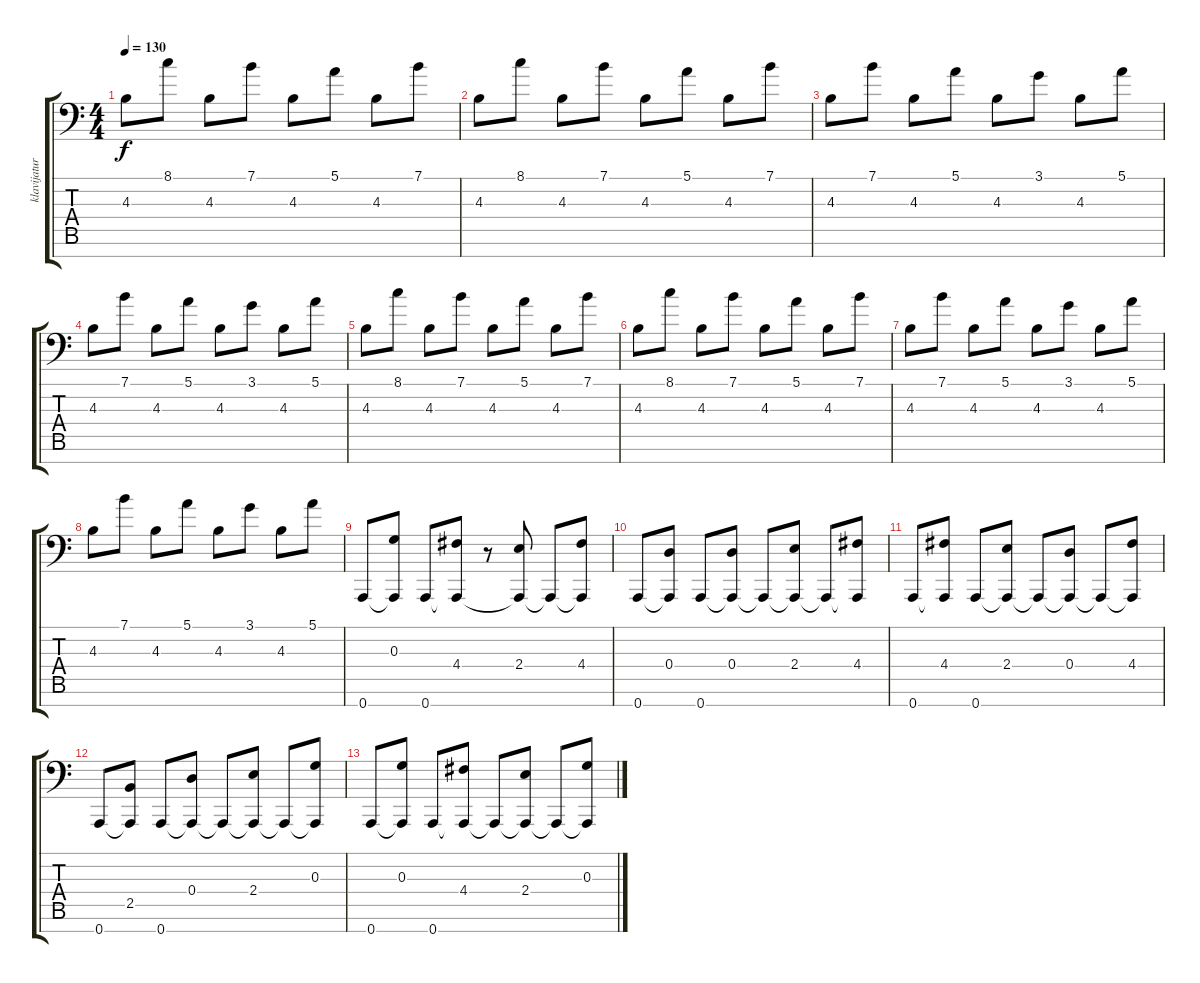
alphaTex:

\track ("klavijatura" "klavijatur") {instrument lead2sawtooth}
\staff {score tabs}
\tuning (E4 B3 G3 D3 A2 E2 A1) {hide}
\ts (4 4)
\tempo 130
\clef f4
\ks c
4.3.8{dy f} 8.1.8 4.3.8 7.1.8 4.3.8 5.1.8 4.3.8 7.1.8 |
4.3.8 8.1.8 4.3.8 7.1.8 4.3.8 5.1.8 4.3.8 7.1.8 |
4.3.8 7.1.8 4.3.8 5.1.8 4.3.8 3.1.8 4.3.8 5.1.8 |
4.3.8 7.1.8 4.3.8 5.1.8 4.3.8 3.1.8 4.3.8 5.1.8 |
4.3.8 8.1.8 4.3.8 7.1.8 4.3.8 5.1.8 4.3.8 7.1.8 |
4.3.8 8.1.8 4.3.8 7.1.8 4.3.8 5.1.8 4.3.8 7.1.8 |
4.3.8 7.1.8 4.3.8 5.1.8 4.3.8 3.1.8 4.3.8 5.1.8 |
4.3.8 7.1.8 4.3.8 5.1.8 4.3.8 3.1.8 4.3.8 5.1.8 |
0.7.8 (0.3 0.7{t}).8 0.7.8 (4.4 0.7{t}).8 r.8 (2.4 0.7{t}).8 0.7{t}.8 (4.4 0.7{t}).8 |
0.7.8 (0.4 0.7{t}).8 0.7.8 (0.4 0.7{t}).8 0.7{t}.8 (2.4 0.7{t}).8 0.7{t}.8 (4.4 0.7{t}).8 |
0.7.8 (4.4 0.7{t}).8 0.7.8 (2.4 0.7{t}).8 0.7{t}.8 (0.4 0.7{t}).8 0.7{t}.8 (4.4 0.7{t}).8 |
0.7.8 (2.5 0.7{t}).8 0.7.8 (0.4 0.7{t}).8 0.7{t}.8 (2.4 0.7{t}).8 0.7{t}.8 (0.3 0.7{t}).8 |
0.7.8 (0.3 0.7{t}).8 0.7.8 (4.4 0.7{t}).8 0.7{t}.8 (2.4 0.7{t}).8 0.7{t}.8 (0.3 0.7{t}).8
